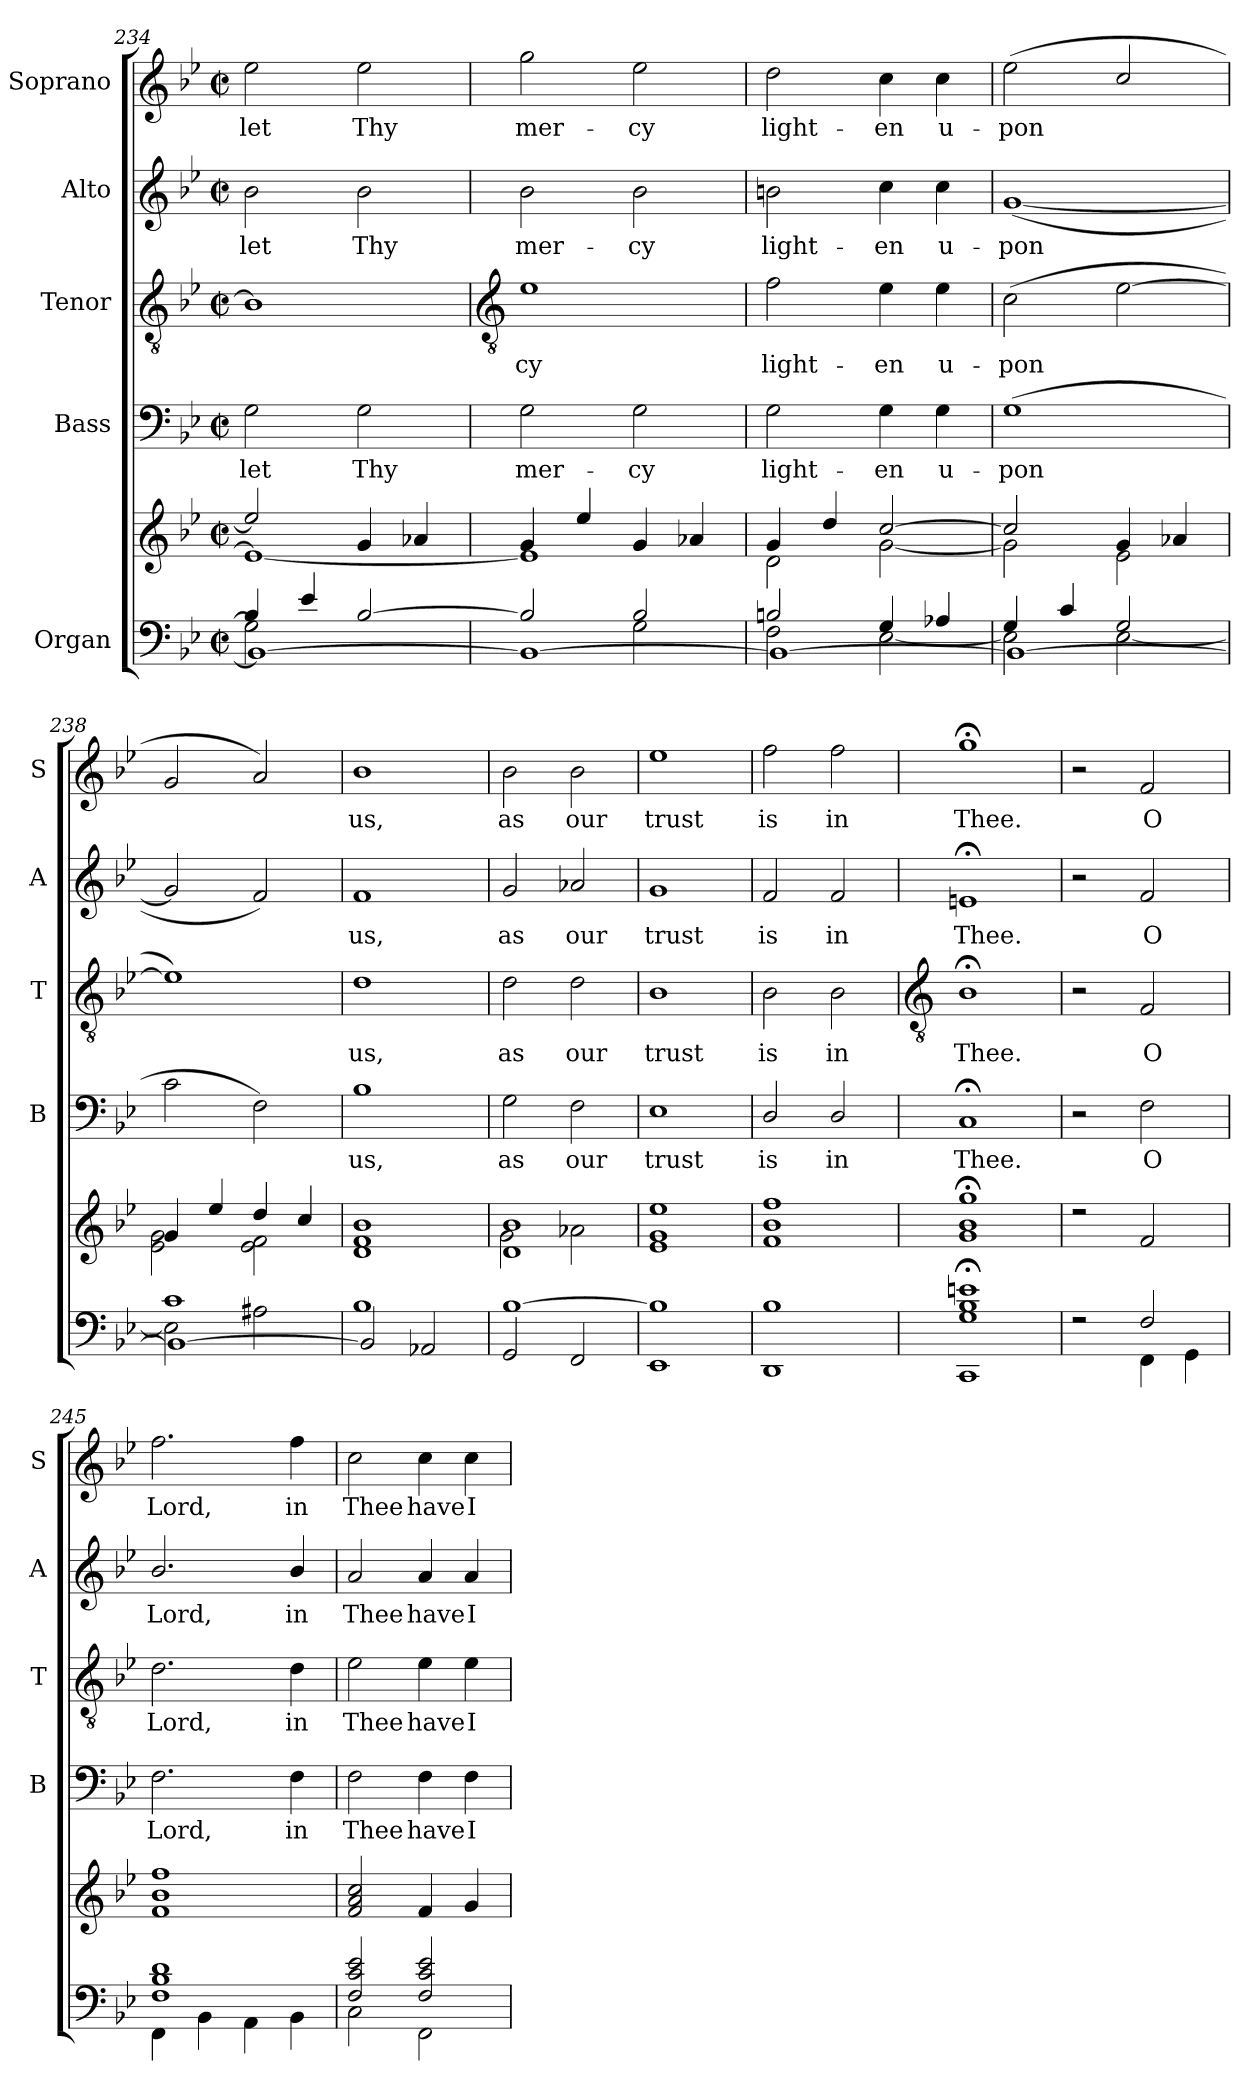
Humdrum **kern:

**kern	**kern	**kern	**text	**kern	**text	**kern	**text	**kern	**text
*part5	*part5	*part4	*part4	*part3	*part3	*part2	*part2	*part1	*part1
*staff6	*staff5	*staff4	*staff4	*staff3	*staff3	*staff2	*staff2	*staff1	*staff1
*I"Organ	*	*I"Bass	*	*I"Tenor	*	*I"Alto	*	*I"Soprano	*
*	*	*I'B	*	*I'T	*	*I'A	*	*I'S	*
*clefF4	*clefG2	*clefF4	*	*clefGv2	*	*clefG2	*	*clefG2	*
*k[b-e-]	*k[b-e-]	*k[b-e-]	*	*k[b-e-]	*	*k[b-e-]	*	*k[b-e-]	*
*B-:	*B-:	*B-:	*	*B-:	*	*B-:	*	*B-:	*
*M2/2	*M2/2	*M2/2	*	*M2/2	*	*M2/2	*	*M2/2	*
*met(c|)	*met(c|)	*met(c|)	*	*met(c|)	*	*met(c|)	*	*met(c|)	*
=234	=234	=234	=234	=234	=234	=234	=234	=234	=234
*^	*^	*	*	*	*	*	*	*	*
*	*^	*	*	*	*	*	*	*	*	*	*
!	!	!	!	!	!	!LO:LY:b	!	!	!	!LO:LY:b	!	!LO:LY:b
4B-/	2G\]	1BB-_	2ee-/]	1e-\_	2G	let	1B-]	.	2b-	let	2ee-	let
4e-/	.	.	.	.	.	.	.	.	.	.	.	.
!	!	!	!	!	!	!LO:LY:b	!	!	!	!LO:LY:b	!	!LO:LY:b
[2B-/	2ryy	.	4g/	.	2G	Thy	.	.	2b-	Thy	2ee-	Thy
.	.	.	4a-X/	.	.	.	.	.	.	.	.	.
!!LO:LB:g=z
=235	=235	=235	=235	=235	=235	=235	=235	=235	=235	=235	=235	=235
*	*	*	*	*	*	*	*clefGv2	*	*	*	*	*
!	!	!	!	!	!	!LO:LY:b	!	!LO:LY:b	!	!LO:LY:b	!	!LO:LY:b
2B-/]	2ryy	1BB-_	4g/	1e-\]	2G	mer-	1e-	cy	2b-	mer-	2gg	mer-
.	.	.	4ee-/	.	.	.	.	.	.	.	.	.
!	!	!	!	!	!	!LO:LY:b	!	!	!	!LO:LY:b	!	!LO:LY:b
2B-/	2G\	.	4g/	.	2G	-cy	.	.	2b-	-cy	2ee-	-cy
.	.	.	4a-X/	.	.	.	.	.	.	.	.	.
=236	=236	=236	=236	=236	=236	=236	=236	=236	=236	=236	=236	=236
!	!	!	!	!	!	!LO:LY:b	!	!LO:LY:b	!	!LO:LY:b	!	!LO:LY:b
2Bn/	2F\	1BB-_	4g/	2d\	2G	light-	2f	light-	2bn	light-	2dd	light-
.	.	.	4dd/	.	.	.	.	.	.	.	.	.
!	!	!	!	!	!	!LO:LY:b	!	!LO:LY:b	!	!LO:LY:b	!	!LO:LY:b
4G/	[2E-\	.	[2cc/	[2g\	4G	-en	4e-	-en	4cc	-en	4cc	-en
!	!	!	!	!	!	!LO:LY:b	!	!LO:LY:b	!	!LO:LY:b	!	!LO:LY:b
4A-X/	.	.	.	.	4G	u-	4e-	u-	4cc	u-	4cc	u-
=237	=237	=237	=237	=237	=237	=237	=237	=237	=237	=237	=237	=237
!	!	!	!	!	!	!LO:LY:b	!	!LO:LY:b	!	!LO:LY:b	!	!LO:LY:b
4G/	2E-\]	1BB-_	2cc/]	2g\]	(>1G	-pon	(>2c	-pon	(<[1g	-pon	(<2ee-	-pon
4c/	.	.	.	.	.	.	.	.	.	.	.	.
2G/	[2E-\	.	4g/	2e-\	.	.	[2e-	.	.	.	2cc/	.
.	.	.	4a-X/	.	.	.	.	.	.	.	.	.
=238	=238	=238	=238	=238	=238	=238	=238	=238	=238	=238	=238	=238
1c/	2E-\]	1BB-_	4g/	2e-\ 2g\	2c	.	1e-])	.	2g]	.	2g	.
.	.	.	4ee-/	.	.	.	.	.	.	.	.	.
.	2A#X\	.	4dd/	2e-\ 2f\	2F)	.	.	.	2f)	.	2a)	.
.	.	.	4cc/	.	.	.	.	.	.	.	.	.
=239	=239	=239	=239	=239	=239	=239	=239	=239	=239	=239	=239	=239
!	!	!	!	!	!	!LO:LY:b	!	!LO:LY:b	!	!LO:LY:b	!	!LO:LY:b
1B-/	1ryy	2BB-]	1d/ 1f/ 1b-/	1ryy	1B-	us,	1d	us,	1f	us,	1b-	us,
.	.	2AA-X	.	.	.	.	.	.	.	.	.	.
=240	=240	=240	=240	=240	=240	=240	=240	=240	=240	=240	=240	=240
!	!	!	!	!	!	!LO:LY:b	!	!LO:LY:b	!	!LO:LY:b	!	!LO:LY:b
[1B-/	1ryy	2GG	1d/ 1b-/	2g\	2G	as	2d	as	2g	as	2b-	as
!	!	!	!	!	!	!LO:LY:b	!	!LO:LY:b	!	!LO:LY:b	!	!LO:LY:b
.	.	2FF	.	2a-X\	2F	our	2d	our	2a-X	our	2b-	our
=241	=241	=241	=241	=241	=241	=241	=241	=241	=241	=241	=241	=241
!	!	!	!	!	!	!LO:LY:b	!	!LO:LY:b	!	!LO:LY:b	!	!LO:LY:b
1B-/]	1ryy	1EE-	1e-/ 1g/ 1ee-/	1ryy	1E-	trust	1B-	trust	1g	trust	1ee-	trust
=242	=242	=242	=242	=242	=242	=242	=242	=242	=242	=242	=242	=242
!	!	!	!	!	!	!LO:LY:b	!	!LO:LY:b	!	!LO:LY:b	!	!LO:LY:b
1B-/	1ryy	1DD	1f/ 1b-/ 1ff/	1ryy	2D/	is	2B-	is	2f	is	2ff	is
!	!	!	!	!	!	!LO:LY:b	!	!LO:LY:b	!	!LO:LY:b	!	!LO:LY:b
.	.	.	.	.	2D/	in	2B-	in	2f	in	2ff	in
!!LO:LB:g=z
=243	=243	=243	=243	=243	=243	=243	=243	=243	=243	=243	=243	=243
*	*	*	*	*	*	*	*clefGv2	*	*	*	*	*
!	!	!	!	!	!	!LO:LY:b	!	!LO:LY:b	!	!LO:LY:b	!	!LO:LY:b
1G/ 1B-/ 1en/	1ryy	1CC;\	1g/;< 1b-/;< 1gg/;<	1ryy	1C;<	Thee.	1B-;<	Thee.	1en;<	Thee.	1gg;<	Thee.
=244	=244	=244	=244	=244	=244	=244	=244	=244	=244	=244	=244	=244
2r	1ryy	2ryy	2r	1ryy	2r	.	2r	.	2r	.	2r	.
!	!	!	!	!	!	!LO:LY:b	!	!LO:LY:b	!	!LO:LY:b	!	!LO:LY:b
2F/	.	4FF\	2f/	.	2F	O	2F	O	2f	O	2f	O
.	.	4GG\	.	.	.	.	.	.	.	.	.	.
=245	=245	=245	=245	=245	=245	=245	=245	=245	=245	=245	=245	=245
!	!	!	!	!	!	!LO:LY:b	!	!LO:LY:b	!	!LO:LY:b	!	!LO:LY:b
1F/ 1B-/ 1d/	1ryy	4FF\	1f/ 1b-/ 1ff/	1ryy	2.F	Lord,	2.d	Lord,	2.b-/	Lord,	2.ff	Lord,
.	.	4BB-\	.	.	.	.	.	.	.	.	.	.
.	.	4AA\	.	.	.	.	.	.	.	.	.	.
!	!	!	!	!	!	!LO:LY:b	!	!LO:LY:b	!	!LO:LY:b	!	!LO:LY:b
.	.	4BB-\	.	.	4F	in	4d	in	4b-/	in	4ff	in
=246	=246	=246	=246	=246	=246	=246	=246	=246	=246	=246	=246	=246
!	!	!	!	!	!	!LO:LY:b	!	!LO:LY:b	!	!LO:LY:b	!	!LO:LY:b
2F/ 2c/ 2e-/	1ryy	2C\	2f/ 2a/ 2cc/	1ryy	2F	Thee	2e-	Thee	2a	Thee	2cc	Thee
!	!	!	!	!	!	!LO:LY:b	!	!LO:LY:b	!	!LO:LY:b	!	!LO:LY:b
2F/ 2c/ 2e-/	.	2FF\	4f/	.	4F	have	4e-	have	4a	have	4cc	have
!	!	!	!	!	!	!LO:LY:b	!	!LO:LY:b	!	!LO:LY:b	!	!LO:LY:b
.	.	.	4g/	.	4F	I	4e-	I	4a	I	4cc	I
*v	*v	*v	*	*	*	*	*	*	*	*	*	*
*	*v	*v	*	*	*	*	*	*	*	*
=	=	=	=	=	=	=	=	=	=
*-	*-	*-	*-	*-	*-	*-	*-	*-	*-
